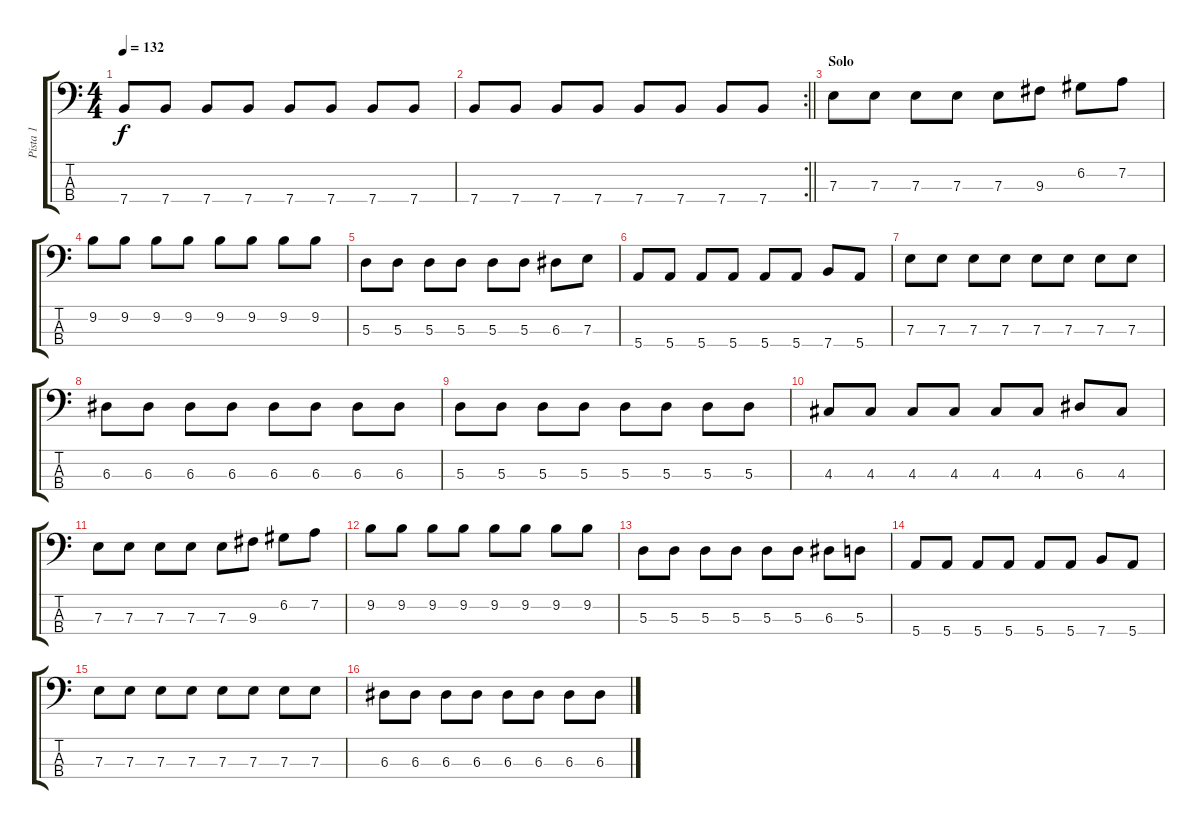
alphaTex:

\track ("Pista 1" "Pista 1") {instrument electricbassfinger}
\staff {score tabs}
\tuning (G2 D2 A1 E1) {hide}
\ts (4 4)
\tempo 132
\clef f4
\ks c
7.4.8{dy f} 7.4.8 7.4.8 7.4.8 7.4.8 7.4.8 7.4.8 7.4.8 |
\rc 2
\barLineRight lightlight
7.4.8 7.4.8 7.4.8 7.4.8 7.4.8 7.4.8 7.4.8 7.4.8 |
\section ("" "Solo")
7.3.8 7.3.8 7.3.8 7.3.8 7.3.8 9.3.8 6.2.8 7.2.8 |
9.2.8 9.2.8 9.2.8 9.2.8 9.2.8 9.2.8 9.2.8 9.2.8 |
5.3.8 5.3.8 5.3.8 5.3.8 5.3.8 5.3.8 6.3.8 7.3.8 |
5.4.8 5.4.8 5.4.8 5.4.8 5.4.8 5.4.8 7.4.8 5.4.8 |
7.3.8 7.3.8 7.3.8 7.3.8 7.3.8 7.3.8 7.3.8 7.3.8 |
6.3.8 6.3.8 6.3.8 6.3.8 6.3.8 6.3.8 6.3.8 6.3.8 |
5.3.8 5.3.8 5.3.8 5.3.8 5.3.8 5.3.8 5.3.8 5.3.8 |
4.3.8 4.3.8 4.3.8 4.3.8 4.3.8 4.3.8 6.3.8 4.3.8 |
7.3.8 7.3.8 7.3.8 7.3.8 7.3.8 9.3.8 6.2.8 7.2.8 |
9.2.8 9.2.8 9.2.8 9.2.8 9.2.8 9.2.8 9.2.8 9.2.8 |
5.3.8 5.3.8 5.3.8 5.3.8 5.3.8 5.3.8 6.3.8 5.3.8 |
5.4.8 5.4.8 5.4.8 5.4.8 5.4.8 5.4.8 7.4.8 5.4.8 |
7.3.8 7.3.8 7.3.8 7.3.8 7.3.8 7.3.8 7.3.8 7.3.8 |
6.3.8 6.3.8 6.3.8 6.3.8 6.3.8 6.3.8 6.3.8 6.3.8
